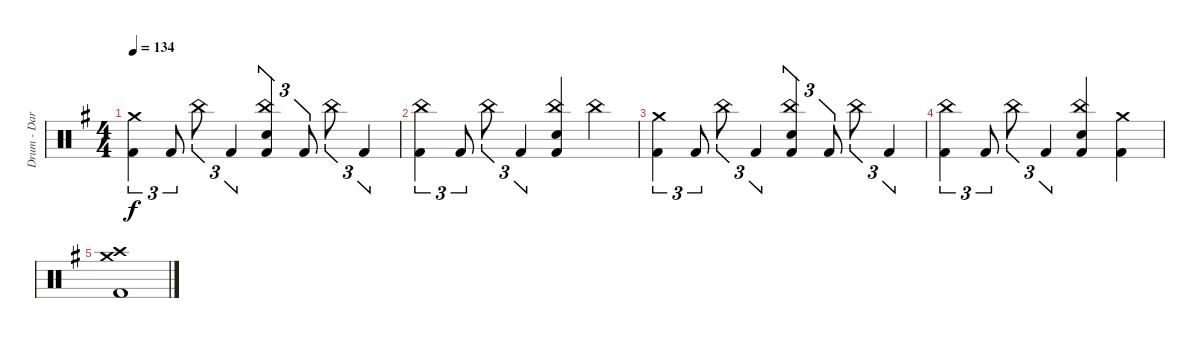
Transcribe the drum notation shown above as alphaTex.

\track ("Drum - Daray" "Drum - Dar") {instrument percussion}
\staff {score}
\articulation defaults
\ts (4 4)
\tempo 134
\clef neutral
\ks g
("Crash medium (hit)" "Kick (hit) 2").4{tu (3 2) dy f} "Kick (hit) 2".8{tu (3 2)} "China (hit)".8{tu (3 2)} "Kick (hit) 2".4{tu (3 2)} ("China (hit)" "Electric Snare (hit)" "Kick (hit) 2").4{tu (3 2)} "Kick (hit) 2".8{tu (3 2)} "China (hit)".8{tu (3 2)} "Kick (hit) 2".4{tu (3 2)} |
("China (hit)" "Kick (hit) 2").4{tu (3 2)} "Kick (hit) 2".8{tu (3 2)} "China (hit)".8{tu (3 2)} "Kick (hit) 2".4{tu (3 2)} ("China (hit)" "Electric Snare (hit)" "Kick (hit) 2").4 "China (hit)".4 |
("Crash medium (hit)" "Kick (hit) 2").4{tu (3 2)} "Kick (hit) 2".8{tu (3 2)} "China (hit)".8{tu (3 2)} "Kick (hit) 2".4{tu (3 2)} ("China (hit)" "Electric Snare (hit)" "Kick (hit) 2").4{tu (3 2)} "Kick (hit) 2".8{tu (3 2)} "China (hit)".8{tu (3 2)} "Kick (hit) 2".4{tu (3 2)} |
("China (hit)" "Kick (hit) 2").4{tu (3 2)} "Kick (hit) 2".8{tu (3 2)} "China (hit)".8{tu (3 2)} "Kick (hit) 2".4{tu (3 2)} ("China (hit)" "Electric Snare (hit)" "Kick (hit) 2").4 ("Crash medium (hit)" "Kick (hit) 2").4 |
("Crash medium (hit)" "Crash high (hit)" "Kick (hit) 2").1
